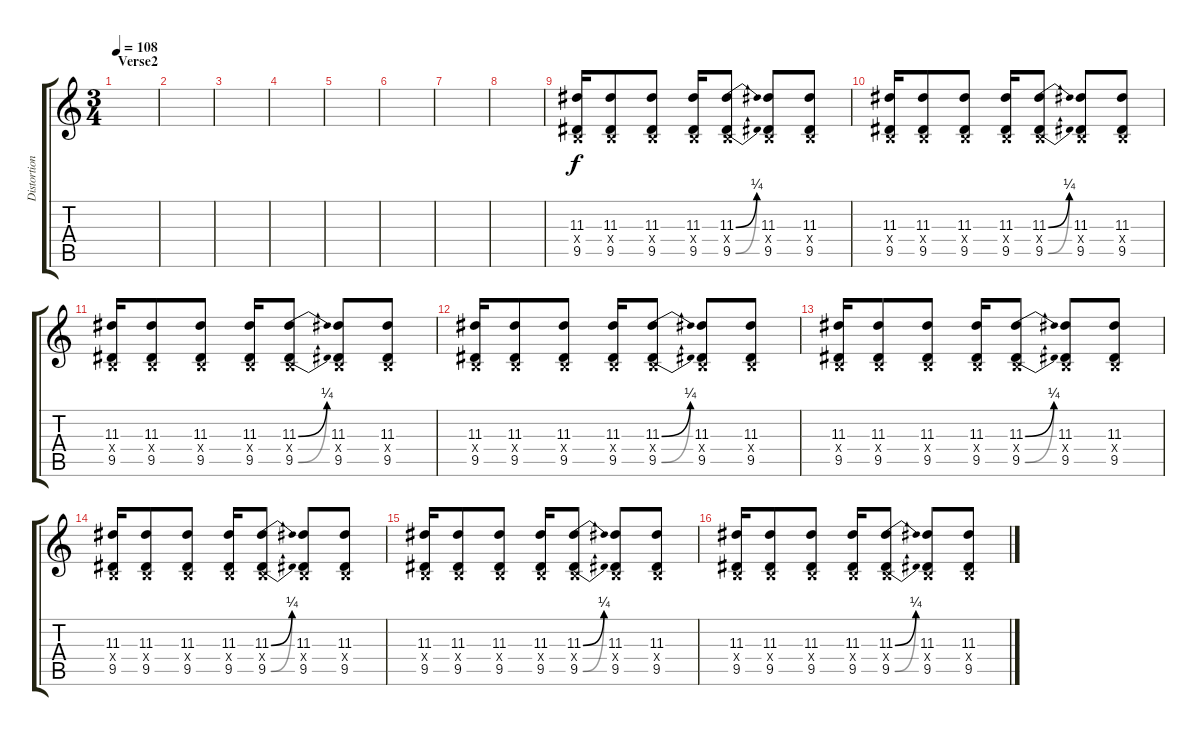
\track ("Distortion Guitar2" "Distortion") {instrument distortionguitar}
\staff {score tabs}
\tuning (Db4 Ab3 E3 B2 Gb2 B1) {hide}
\ts (3 4)
\section ("" "Verse2")
\tempo 108
\clef g2
\ks c
|
|
|
|
|
|
|
|
(11.3 0.4{x} 9.5).16 (11.3 0.4{x} 9.5).8 (11.3 0.4{x} 9.5).8 (11.3 0.4{x} 9.5).16 (11.3{be (bend 0 0 60 1)} 0.4{x} 9.5{be (bend 0 0 60 1)}).8 (11.3 0.4{x} 9.5).8 (11.3 0.4{x} 9.5).8 |
(11.3 0.4{x} 9.5).16 (11.3 0.4{x} 9.5).8 (11.3 0.4{x} 9.5).8 (11.3 0.4{x} 9.5).16 (11.3{be (bend 0 0 60 1)} 0.4{x} 9.5{be (bend 0 0 60 1)}).8 (11.3 0.4{x} 9.5).8 (11.3 0.4{x} 9.5).8 |
(11.3 0.4{x} 9.5).16 (11.3 0.4{x} 9.5).8 (11.3 0.4{x} 9.5).8 (11.3 0.4{x} 9.5).16 (11.3{be (bend 0 0 60 1)} 0.4{x} 9.5{be (bend 0 0 60 1)}).8 (11.3 0.4{x} 9.5).8 (11.3 0.4{x} 9.5).8 |
(11.3 0.4{x} 9.5).16 (11.3 0.4{x} 9.5).8 (11.3 0.4{x} 9.5).8 (11.3 0.4{x} 9.5).16 (11.3{be (bend 0 0 60 1)} 0.4{x} 9.5{be (bend 0 0 60 1)}).8 (11.3 0.4{x} 9.5).8 (11.3 0.4{x} 9.5).8 |
(11.3 0.4{x} 9.5).16 (11.3 0.4{x} 9.5).8 (11.3 0.4{x} 9.5).8 (11.3 0.4{x} 9.5).16 (11.3{be (bend 0 0 60 1)} 0.4{x} 9.5{be (bend 0 0 60 1)}).8 (11.3 0.4{x} 9.5).8 (11.3 0.4{x} 9.5).8 |
(11.3 0.4{x} 9.5).16 (11.3 0.4{x} 9.5).8 (11.3 0.4{x} 9.5).8 (11.3 0.4{x} 9.5).16 (11.3{be (bend 0 0 60 1)} 0.4{x} 9.5{be (bend 0 0 60 1)}).8 (11.3 0.4{x} 9.5).8 (11.3 0.4{x} 9.5).8 |
(11.3 0.4{x} 9.5).16 (11.3 0.4{x} 9.5).8 (11.3 0.4{x} 9.5).8 (11.3 0.4{x} 9.5).16 (11.3{be (bend 0 0 60 1)} 0.4{x} 9.5{be (bend 0 0 60 1)}).8 (11.3 0.4{x} 9.5).8 (11.3 0.4{x} 9.5).8 |
(11.3 0.4{x} 9.5).16 (11.3 0.4{x} 9.5).8 (11.3 0.4{x} 9.5).8 (11.3 0.4{x} 9.5).16 (11.3{be (bend 0 0 60 1)} 0.4{x} 9.5{be (bend 0 0 60 1)}).8 (11.3 0.4{x} 9.5).8 (11.3 0.4{x} 9.5).8
